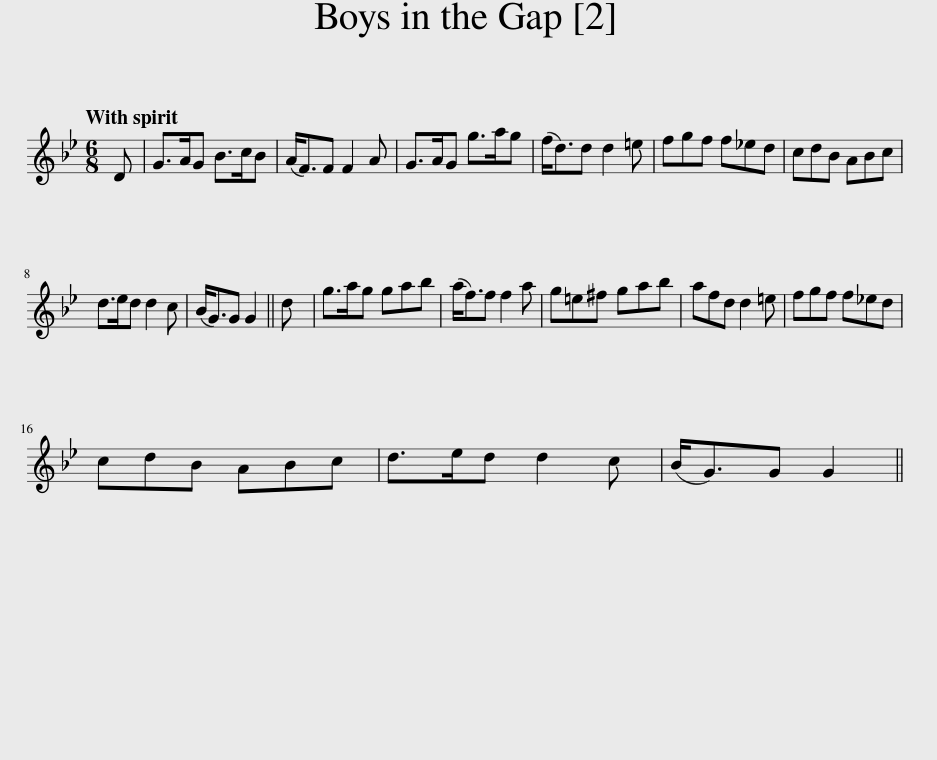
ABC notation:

X:1
L:1/8
Q:1/4=120
M:6/8
I:linebreak $
K:Gmin
V:1 treble
V:1
 D | G>AG B>cB | (A<F)F F2 A | G>AG g>ag | (f<d)d d2 =e | %5
 fgf f_ed | cdB ABc |$ d>ed d2 c | (B<G)G G2 || d | %10
 g>ag gab | (a<f)f f2 a | g=e^f gab | afd d2 =e | fgf f_ed |$ %15
 cdB ABc | d>ed d2 c | (B<G)G G2 || %18
